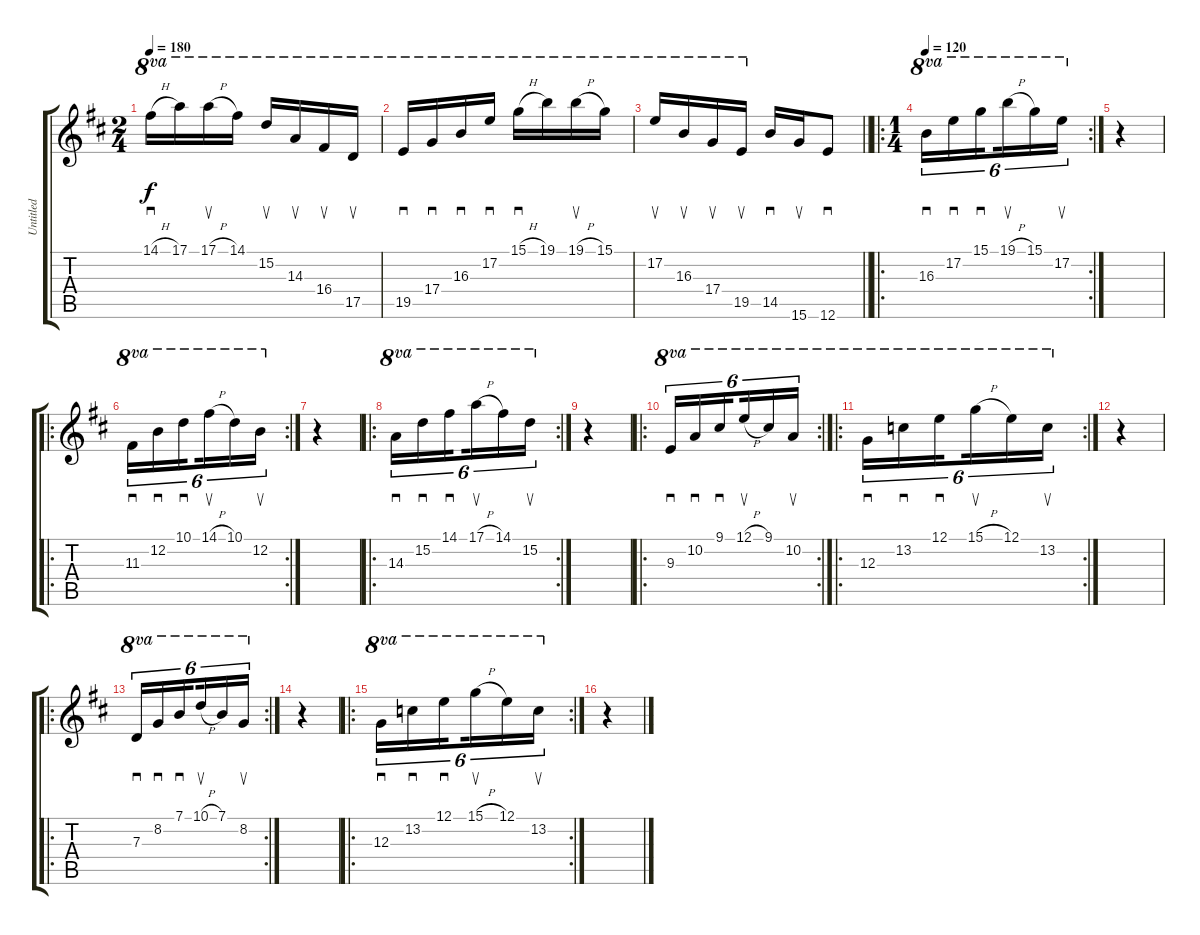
\track ("Untitled" "Untitled") {instrument overdrivenguitar}
\staff {score tabs}
\tuning (E4 B3 G3 D3 A2 E2) {hide}
\ts (2 4)
\tempo 180
\clef g2
\ks d
14.1{h}.16{sd ot 8va dy f} 17.1.16{ot 8va} 17.1{h}.16{su ot 8va} 14.1.16{ot 8va} 15.2.16{su ot 8va} 14.3.16{su ot 8va} 16.4.16{su ot 8va} 17.5.16{su ot 8va} |
19.5.16{sd ot 8va} 17.4.16{sd ot 8va} 16.3.16{sd ot 8va} 17.2.16{sd ot 8va} 15.1{h}.16{sd ot 8va} 19.1.16{ot 8va} 19.1{h}.16{su ot 8va} 15.1.16{ot 8va} |
\barLineRight lightlight
17.2.16{su ot 8va} 16.3.16{su ot 8va} 17.4.16{su ot 8va} 19.5.16{su ot 8va} 14.5.16{sd} 15.6.16{su} 12.6.8{sd} |
\ro
\rc 2
\ts (1 4)
\tempo 120
16.3.16{sd tu (6 4) ot 8va} 17.2.16{sd tu (6 4) ot 8va} 15.1.16{sd tu (6 4) ot 8va beam splitsecondary} 19.1{h}.16{su tu (6 4) ot 8va} 15.1.16{tu (6 4) ot 8va} 17.2.16{su tu (6 4) ot 8va} |
r.4 |
\ro
\rc 2
11.3.16{sd tu (6 4) ot 8va} 12.2.16{sd tu (6 4) ot 8va} 10.1.16{sd tu (6 4) ot 8va beam splitsecondary} 14.1{h}.16{su tu (6 4) ot 8va} 10.1.16{tu (6 4) ot 8va} 12.2.16{su tu (6 4) ot 8va} |
r.4 |
\ro
\rc 2
14.3.16{sd tu (6 4) ot 8va} 15.2.16{sd tu (6 4) ot 8va} 14.1.16{sd tu (6 4) ot 8va beam splitsecondary} 17.1{h}.16{su tu (6 4) ot 8va} 14.1.16{tu (6 4) ot 8va} 15.2.16{su tu (6 4) ot 8va} |
r.4 |
\ro
\rc 2
9.3.16{sd tu (6 4) ot 8va} 10.2.16{sd tu (6 4) ot 8va} 9.1.16{sd tu (6 4) ot 8va beam splitsecondary} 12.1{h}.16{su tu (6 4) ot 8va} 9.1.16{tu (6 4) ot 8va} 10.2.16{su tu (6 4) ot 8va} |
\ro
\rc 2
12.3.16{sd tu (6 4) ot 8va} 13.2.16{sd tu (6 4) ot 8va} 12.1.16{sd tu (6 4) ot 8va beam splitsecondary} 15.1{h}.16{su tu (6 4) ot 8va} 12.1.16{tu (6 4) ot 8va} 13.2.16{su tu (6 4) ot 8va} |
r.4 |
\ro
\rc 2
7.3.16{sd tu (6 4) ot 8va} 8.2.16{sd tu (6 4) ot 8va} 7.1.16{sd tu (6 4) ot 8va beam splitsecondary} 10.1{h}.16{su tu (6 4) ot 8va} 7.1.16{tu (6 4) ot 8va} 8.2.16{su tu (6 4) ot 8va} |
r.4 |
\ro
\rc 2
12.3.16{sd tu (6 4) ot 8va} 13.2.16{sd tu (6 4) ot 8va} 12.1.16{sd tu (6 4) ot 8va beam splitsecondary} 15.1{h}.16{su tu (6 4) ot 8va} 12.1.16{tu (6 4) ot 8va} 13.2.16{su tu (6 4) ot 8va} |
r.4
